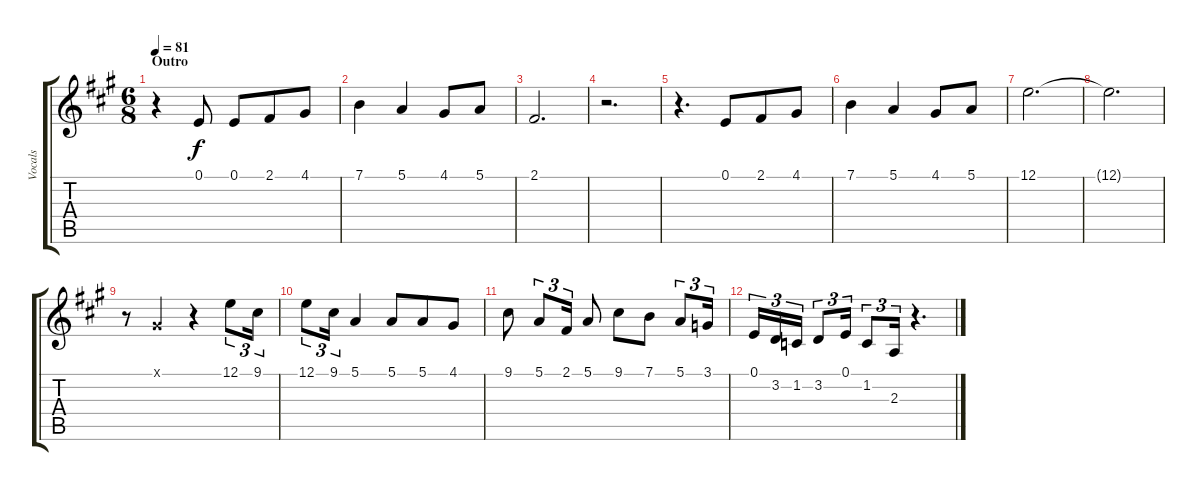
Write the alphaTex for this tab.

\track ("Vocals" "Vocals") {instrument altosax}
\staff {score tabs}
\tuning (E4 B3 G3 D3 A2 E2) {hide}
\ts (6 8)
\section ("" "Outro")
\tempo 81
\clef g2
\ks a
r.4{dy f} 0.1.8 0.1.8 2.1.8 4.1.8 |
7.1.4 5.1.4 4.1.8 5.1.8 |
2.1.2{d} |
r.2{d} |
r.4{d} 0.1.8 2.1.8 4.1.8 |
7.1.4 5.1.4 4.1.8 5.1.8 |
12.1.2{d} |
12.1{t}.2{d} |
r.8{volume 0} 4.1{x}.4 r.4 12.1.8{tu (3 2)} 9.1.16{tu (3 2)} |
12.1.8{tu (3 2)} 9.1.16{tu (3 2)} 5.1.4 5.1.8 5.1.8 4.1.8 |
9.1.8 5.1.8{tu (3 2)} 2.1.16{tu (3 2)} 5.1.8 9.1.8 7.1.8 5.1.8{tu (3 2)} 3.1.16{tu (3 2)} |
0.1.16{tu (3 2)} 3.2.16{tu (3 2)} 1.2.16{tu (3 2)} 3.2.8{tu (3 2)} 0.1.16{tu (3 2)} 1.2.8{tu (3 2)} 2.3.16{tu (3 2)} r.4{d}
